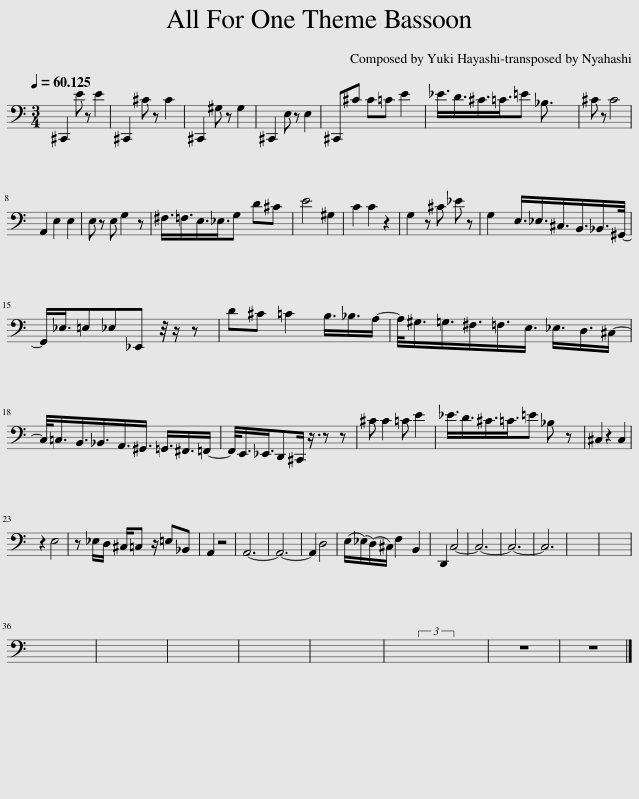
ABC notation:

X:1
L:1/8
Q:1/4=60
M:3/4
I:linebreak $
K:C
V:1 bass
V:1
 ^C,,2 E z E2 | ^C,,2 ^C z C2 | ^C,,2 ^G, z G,2 | ^C,,2 E, z E,2 | ^C,,^C C=C E2 | %5
 _E3/4D3/4^C3/4=C3/4=E _B,3/2 x/ | ^C z C4 |$ A,,2 E,2 E,2 | E, z E, G,2 z | ^F,3/4=F,3/4E,3/4_E,3/4G, D^C | %10
 E4 ^G,2 | C2 C2 z2 | G,2 z ^C _E z | G,2 E,3/4_E,3/4^C,3/4B,,3/4_B,,/>^G,,/- |$ G,,/_E,3/4=E,_E,_E,, z/4 z/ z | %15
 D^C =C2 B,3/4_B,3/4A,/- | A,/<^G,/=G,3/4^F,3/4=F,3/4E,3/4 _E,3/4D,3/4^C,/- |$ C,/<=C,/B,,3/4_B,,3/4A,,3/4^G,,3/4 =G,,3/4^F,,3/4=F,,/- | F,,/<E,,/_E,,3/4D,,^C,,/ z3/4 z z | ^C C2 =C E2 | %20
 _E3/4D3/4^C3/4=C3/4=E _B, z | ^C,2 z2 C,2 |$ z2 E,4 | z _E,/D,/ ^C,/=C, z/ =E,_B,, | A,,2 z4 | %25
 A,,6- | A,,6- | A,,2 D,4 | (E,/(_E,/)(D,/)^C,/) F,2 B,,2 | D,,2 C,4- | %30
 C,6- | C,6- | C,6 | x6 | x6 |$ %35
 x6 | x6 | x6 | x6 | x2 x4 | %40
 x2 (3x x x x2 | z6 | z6 |] %43
